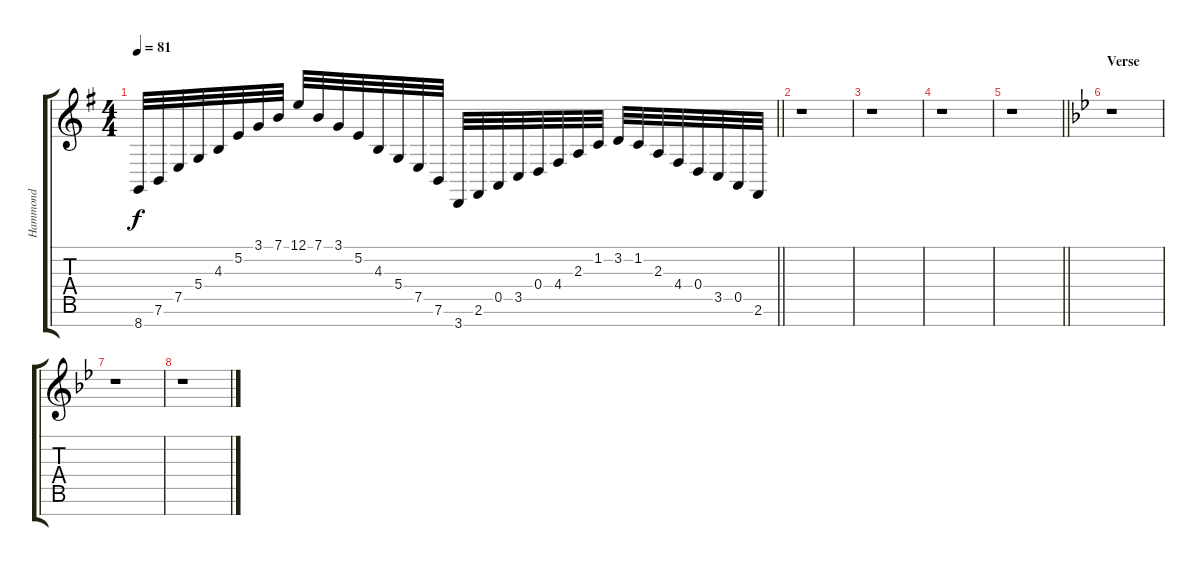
\track ("Hammond" "Hammond") {instrument drawbarorgan}
\staff {score tabs}
\tuning (E4 B3 G3 D3 A2 E2 B1) {hide}
\ts (4 4)
\tempo 81
\clef g2
\barLineRight lightlight
\ks g
8.7.32{dy f} 7.6.32 7.5.32 5.4.32 4.3.32 5.2.32 3.1.32 7.1.32 12.1.32 7.1.32 3.1.32 5.2.32 4.3.32 5.4.32 7.5.32 7.6.32 3.7.32 2.6.32 0.5.32 3.5.32 0.4.32 4.4.32 2.3.32 1.2.32 3.2.32 1.2.32 2.3.32 4.4.32 0.4.32 3.5.32 0.5.32 2.6.32 |
\section ("" "")
r.1 |
r.1 |
r.1 |
\barLineRight lightlight
r.1 |
\section ("" "Verse")
\ks gminor
r.1 |
r.1 |
r.1
